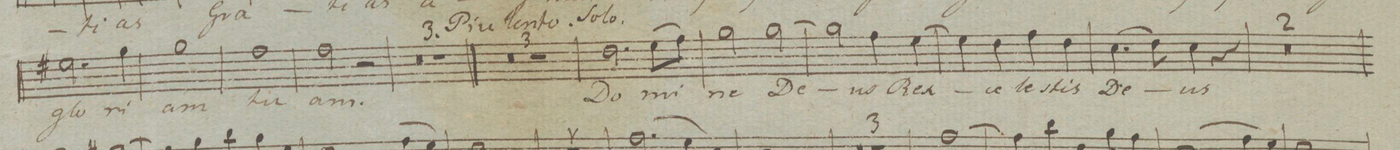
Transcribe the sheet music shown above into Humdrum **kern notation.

**kern	**text	**dynam
*I"Soprano Solo.	*	*
*clefC1	*	*
*k[]	*	*
*met(c)	*	*
*M4/4	*	*
2.cc#X\	glo-	.
4ee\	-ri-	.
=56	=56	=56
1ee\	-am	.
=57	=57	=57
1dd\	tu-	.
=58	=58	=58
2dd\	-am.	.
2r	.	.
=59	=59	=59
0r	.	.
=60	=60	=60
=61	=61	=61
1r	.	.
=62||	=62||	=62||
0r	.	.
=63	=63	=63
=64	=64	=64
1r	.	.
=65	=65	=65
2.b\	Do-	.
(8cc\L	-mi-	.
8dd\J)	.	.
=66	=66	=66
2ee\	-ne	.
[2ee\	De-	.
=67	=67	=67
2ee\]	.	.
4dd\	-us	.
[4cc\	Rex	.
=68	=68	=68
4cc\]	.	.
4b\	ce-	.
4dd\	-le-	.
4b\	-stis	.
=69	=69	=69
(4.a\	De-	.
8b\)	.	.
4a\	-us	.
4r	.	.
=70	=70	=70
0r	.	.
=71	=71	=71
=72	=72	=72
*-	*-	*-
